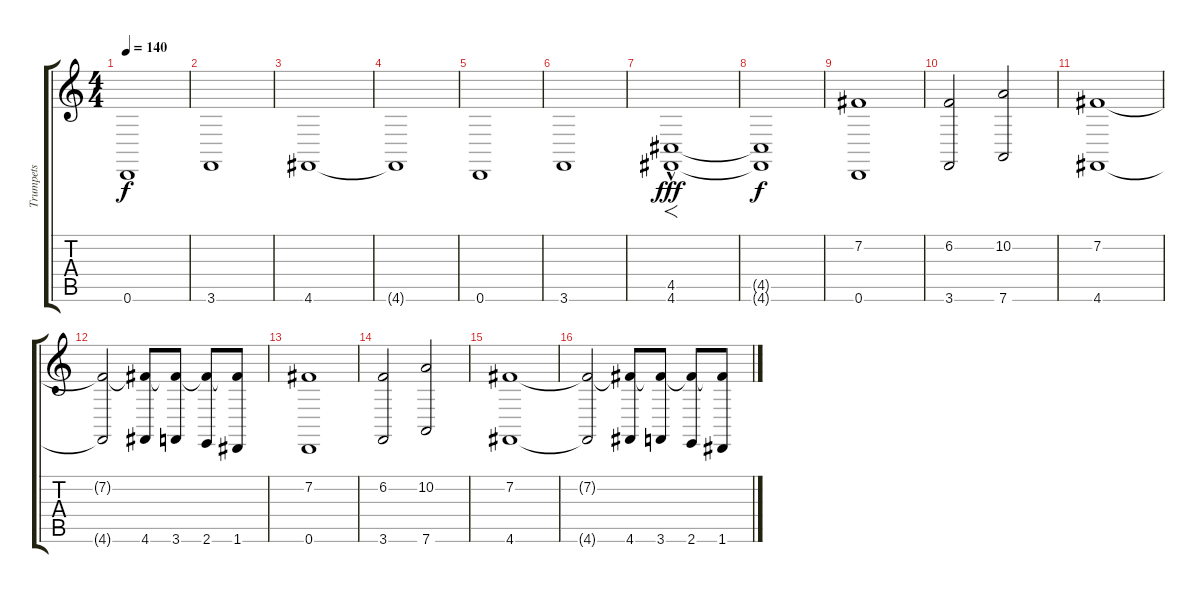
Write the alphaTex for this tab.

\track ("Trumpets" "Trumpets") {instrument brasssection}
\staff {score tabs}
\tuning (E4 B3 G3 D3 A2 D2) {hide}
\ts (4 4)
\tempo 140
\clef g2
\ks c
0.6.1{dy f} |
3.6.1 |
4.6.1 |
4.6{t}.1 |
0.6.1 |
3.6.1 |
(4.5{hac} 4.6{hac}).1{f dy fff volume 16} |
(4.5{t} 4.6{t}).1{dy f} |
(7.2 0.6).1 |
(6.2 3.6).2 (10.2 7.6).2 |
(7.2 4.6).1 |
(7.2{t} 4.6{t}).2 (7.2{t} 4.6).8 (7.2{t} 3.6).8 (7.2{t} 2.6).8 (7.2{t} 1.6).8 |
(7.2 0.6).1 |
(6.2 3.6).2 (10.2 7.6).2 |
(7.2 4.6).1 |
(7.2{t} 4.6{t}).2 (7.2{t} 4.6).8 (7.2{t} 3.6).8 (7.2{t} 2.6).8 (7.2{t} 1.6).8
